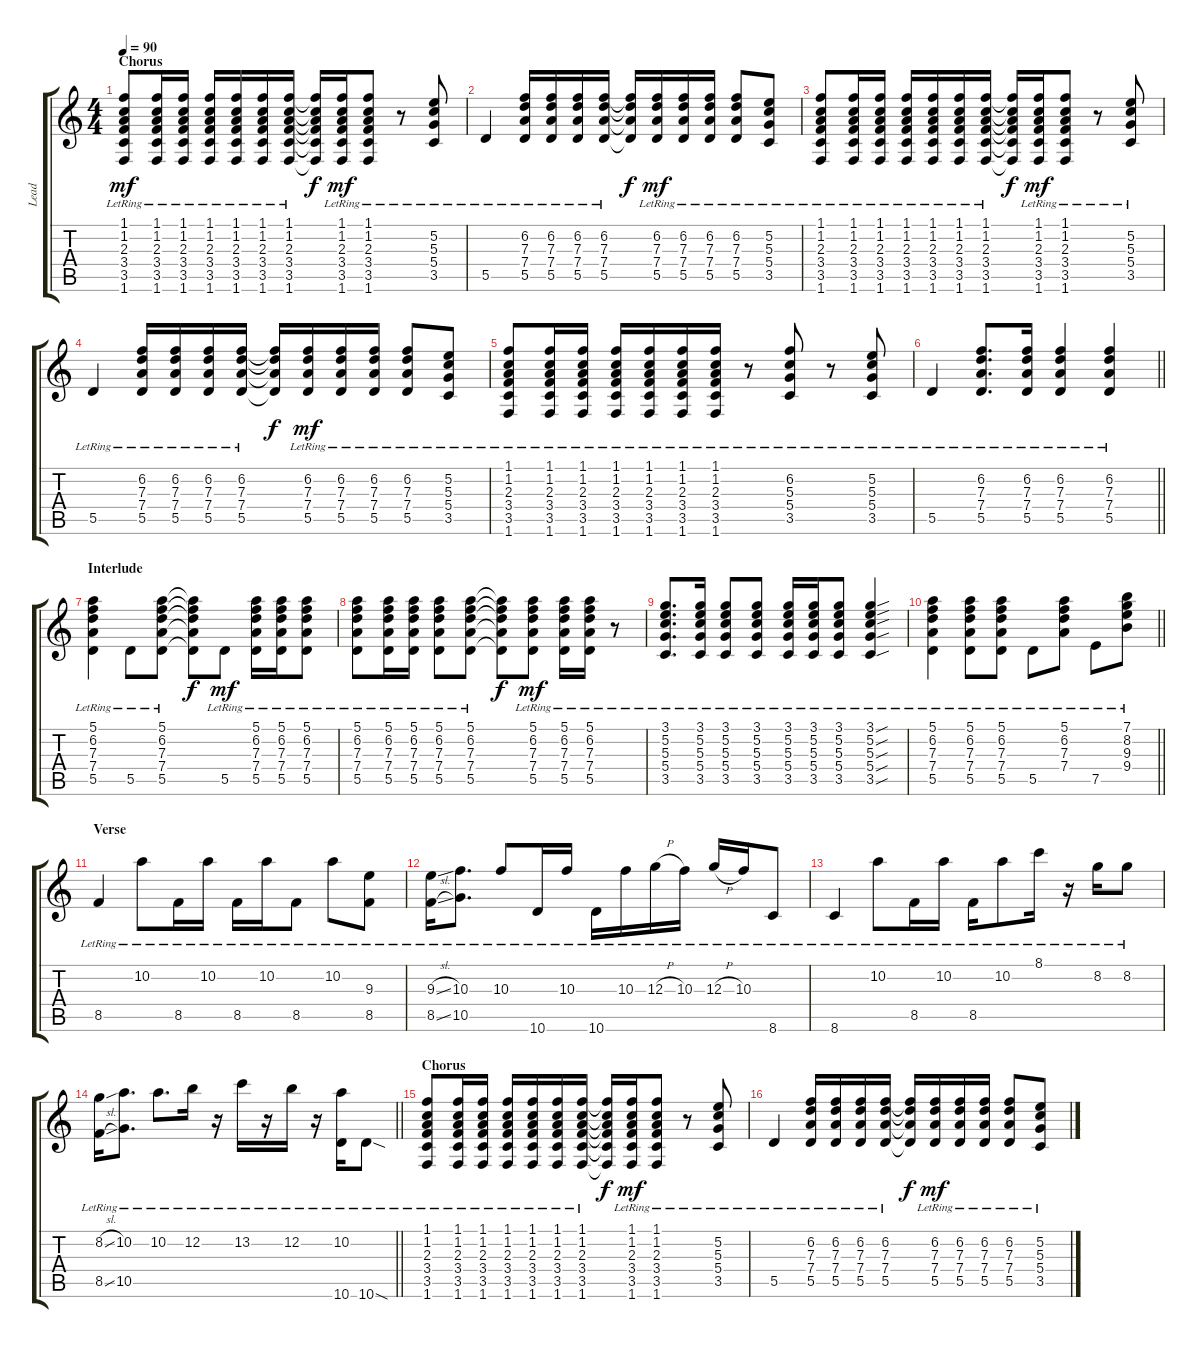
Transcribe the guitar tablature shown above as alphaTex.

\track ("Lead" "Lead") {instrument electricguitarclean}
\staff {score tabs}
\tuning (E4 B3 G3 D3 A2 E2) {hide}
\ts (4 4)
\section ("" "Chorus")
\tempo 90
\clef g2
\ks c
(1.1{lr} 1.2{lr} 2.3{lr} 3.4{lr} 3.5{lr} 1.6{lr}).8{dy mf} (1.1{lr} 1.2{lr} 2.3{lr} 3.4{lr} 3.5{lr} 1.6{lr}).16 (1.1{lr} 1.2{lr} 2.3{lr} 3.4{lr} 3.5{lr} 1.6{lr}).16 (1.1{lr} 1.2{lr} 2.3{lr} 3.4{lr} 3.5{lr} 1.6{lr}).16 (1.1{lr} 1.2{lr} 2.3{lr} 3.4{lr} 3.5{lr} 1.6{lr}).16 (1.1{lr} 1.2{lr} 2.3{lr} 3.4{lr} 3.5{lr} 1.6{lr}).16 (1.1{lr} 1.2{lr} 2.3{lr} 3.4{lr} 3.5{lr} 1.6{lr}).16 (1.1{t} 1.2{t} 2.3{t} 3.4{t} 3.5{t} 1.6{t}).16{dy f} (1.1{lr} 1.2{lr} 2.3{lr} 3.4{lr} 3.5{lr} 1.6{lr}).16{dy mf} (1.1{lr} 1.2{lr} 2.3{lr} 3.4{lr} 3.5{lr} 1.6{lr}).8 r.8 (5.2{lr} 5.3{lr} 5.4{lr} 3.5{lr}).8 |
5.5{lr}.4 (6.2{lr} 7.3{lr} 7.4{lr} 5.5{lr}).16 (6.2{lr} 7.3{lr} 7.4{lr} 5.5{lr}).16 (6.2{lr} 7.3{lr} 7.4{lr} 5.5{lr}).16 (6.2{lr} 7.3{lr} 7.4{lr} 5.5{lr}).16 (6.2{t} 7.3{t} 7.4{t} 5.5{t}).16{dy f} (6.2{lr} 7.3{lr} 7.4{lr} 5.5{lr}).16{dy mf} (6.2{lr} 7.3{lr} 7.4{lr} 5.5{lr}).16 (6.2{lr} 7.3{lr} 7.4{lr} 5.5{lr}).16 (6.2{lr} 7.3{lr} 7.4{lr} 5.5{lr}).8 (5.2{lr} 5.3{lr} 5.4{lr} 3.5{lr}).8 |
(1.1{lr} 1.2{lr} 2.3{lr} 3.4{lr} 3.5{lr} 1.6{lr}).8 (1.1{lr} 1.2{lr} 2.3{lr} 3.4{lr} 3.5{lr} 1.6{lr}).16 (1.1{lr} 1.2{lr} 2.3{lr} 3.4{lr} 3.5{lr} 1.6{lr}).16 (1.1{lr} 1.2{lr} 2.3{lr} 3.4{lr} 3.5{lr} 1.6{lr}).16 (1.1{lr} 1.2{lr} 2.3{lr} 3.4{lr} 3.5{lr} 1.6{lr}).16 (1.1{lr} 1.2{lr} 2.3{lr} 3.4{lr} 3.5{lr} 1.6{lr}).16 (1.1{lr} 1.2{lr} 2.3{lr} 3.4{lr} 3.5{lr} 1.6{lr}).16 (1.1{t} 1.2{t} 2.3{t} 3.4{t} 3.5{t} 1.6{t}).16{dy f} (1.1{lr} 1.2{lr} 2.3{lr} 3.4{lr} 3.5{lr} 1.6{lr}).16{dy mf} (1.1{lr} 1.2{lr} 2.3{lr} 3.4{lr} 3.5{lr} 1.6{lr}).8 r.8 (5.2{lr} 5.3{lr} 5.4{lr} 3.5{lr}).8 |
5.5{lr}.4 (6.2{lr} 7.3{lr} 7.4{lr} 5.5{lr}).16 (6.2{lr} 7.3{lr} 7.4{lr} 5.5{lr}).16 (6.2{lr} 7.3{lr} 7.4{lr} 5.5{lr}).16 (6.2{lr} 7.3{lr} 7.4{lr} 5.5{lr}).16 (6.2{t} 7.3{t} 7.4{t} 5.5{t}).16{dy f} (6.2{lr} 7.3{lr} 7.4{lr} 5.5{lr}).16{dy mf} (6.2{lr} 7.3{lr} 7.4{lr} 5.5{lr}).16 (6.2{lr} 7.3{lr} 7.4{lr} 5.5{lr}).16 (6.2{lr} 7.3{lr} 7.4{lr} 5.5{lr}).8 (5.2{lr} 5.3{lr} 5.4{lr} 3.5{lr}).8 |
(1.1{lr} 1.2{lr} 2.3{lr} 3.4{lr} 3.5{lr} 1.6{lr}).8 (1.1{lr} 1.2{lr} 2.3{lr} 3.4{lr} 3.5{lr} 1.6{lr}).16 (1.1{lr} 1.2{lr} 2.3{lr} 3.4{lr} 3.5{lr} 1.6{lr}).16 (1.1{lr} 1.2{lr} 2.3{lr} 3.4{lr} 3.5{lr} 1.6{lr}).16 (1.1{lr} 1.2{lr} 2.3{lr} 3.4{lr} 3.5{lr} 1.6{lr}).16 (1.1{lr} 1.2{lr} 2.3{lr} 3.4{lr} 3.5{lr} 1.6{lr}).16 (1.1{lr} 1.2{lr} 2.3{lr} 3.4{lr} 3.5{lr} 1.6{lr}).16 r.8 (6.2{lr} 5.3{lr} 5.4{lr} 3.5{lr}).8 r.8 (5.2{lr} 5.3{lr} 5.4{lr} 3.5{lr}).8 |
\barLineRight lightlight
5.5{lr}.4 (6.2{lr} 7.3{lr} 7.4{lr} 5.5{lr}).8{d} (6.2{lr} 7.3{lr} 7.4{lr} 5.5{lr}).16 (6.2{lr} 7.3{lr} 7.4{lr} 5.5{lr}).4 (6.2{lr} 7.3{lr} 7.4{lr} 5.5{lr}).4 |
\section ("" "Interlude")
(5.1{lr} 6.2{lr} 7.3{lr} 7.4{lr} 5.5{lr}).4{volume 5} 5.5{lr}.8 (5.1{lr} 6.2{lr} 7.3{lr} 7.4{lr} 5.5{lr}).8 (5.1{t} 6.2{t} 7.3{t} 7.4{t} 5.5{t}).8{dy f} 5.5{lr}.8{dy mf} (5.1{lr} 6.2{lr} 7.3{lr} 7.4{lr} 5.5{lr}).16 (5.1{lr} 6.2{lr} 7.3{lr} 7.4{lr} 5.5{lr}).16 (5.1{lr} 6.2{lr} 7.3{lr} 7.4{lr} 5.5{lr}).8 |
(5.1{lr} 6.2{lr} 7.3{lr} 7.4{lr} 5.5{lr}).8 (5.1{lr} 6.2{lr} 7.3{lr} 7.4{lr} 5.5{lr}).16 (5.1{lr} 6.2{lr} 7.3{lr} 7.4{lr} 5.5{lr}).16 (5.1{lr} 6.2{lr} 7.3{lr} 7.4{lr} 5.5{lr}).8 (5.1{lr} 6.2{lr} 7.3{lr} 7.4{lr} 5.5{lr}).8 (5.1{t} 6.2{t} 7.3{t} 7.4{t} 5.5{t}).8{dy f} (5.1{lr} 6.2{lr} 7.3{lr} 7.4{lr} 5.5{lr}).8{dy mf} (5.1{lr} 6.2{lr} 7.3{lr} 7.4{lr} 5.5{lr}).16 (5.1{lr} 6.2{lr} 7.3{lr} 7.4{lr} 5.5{lr}).16 r.8 |
(3.1{lr} 5.2{lr} 5.3{lr} 5.4{lr} 3.5{lr}).8{d} (3.1{lr} 5.2{lr} 5.3{lr} 5.4{lr} 3.5{lr}).16 (3.1{lr} 5.2{lr} 5.3{lr} 5.4{lr} 3.5{lr}).8 (3.1{lr} 5.2{lr} 5.3{lr} 5.4{lr} 3.5{lr}).8 (3.1{lr} 5.2{lr} 5.3{lr} 5.4{lr} 3.5{lr}).16 (3.1{lr} 5.2{lr} 5.3{lr} 5.4{lr} 3.5{lr}).16 (3.1{lr} 5.2{lr} 5.3{lr} 5.4{lr} 3.5{lr}).8 (3.1{sou lr} 5.2{sou lr} 5.3{sou lr} 5.4{sou lr} 3.5{sou lr}).4 |
\barLineRight lightlight
(5.1{lr} 6.2{lr} 7.3{lr} 7.4{lr} 5.5{lr}).4 (5.1{lr} 6.2{lr} 7.3{lr} 7.4{lr} 5.5{lr}).8 (5.1{lr} 6.2{lr} 7.3{lr} 7.4{lr} 5.5{lr}).8 5.5{lr}.8 (5.1{lr} 6.2{lr} 7.3{lr} 7.4{lr}).8 7.5{lr}.8 (7.1{lr} 8.2{lr} 9.3{lr} 9.4{lr}).8 |
\section ("" "Verse")
8.5{lr}.4{volume 10} 10.2{lr}.8 8.5{lr}.16 10.2{lr}.16 8.5{lr}.16 10.2{lr}.16 8.5{lr}.8 10.2{lr}.8 (9.3{lr} 8.5{lr}).8 |
(9.3{sl lr} 8.5{sl lr}).16 (10.3{lr} 10.5{lr}).8{d} 10.3{lr}.8 10.6{lr}.16 10.3{lr}.16 10.6{lr}.16 10.3{lr}.16 12.3{h lr}.16 10.3{lr}.16 12.3{h lr}.16 10.3{lr}.16 8.6{lr}.8 |
8.6{lr}.4 10.2{lr}.8 8.5{lr}.16 10.2{lr}.16 8.5{lr}.16 10.2{lr}.8 8.1{lr}.16 r.16 8.2{lr}.16 8.2{lr}.8 |
\barLineRight lightlight
(8.2{sl lr} 8.5{sl lr}).16 (10.2{lr} 10.5{lr}).8{d} 10.2{lr}.8{d} 12.2{lr}.16 r.16 13.2{lr}.16 r.16 12.2{lr}.16 r.16 (10.2{lr} 10.6{lr}).16 10.6{sod lr}.8 |
\section ("" "Chorus")
(1.1{lr} 1.2{lr} 2.3{lr} 3.4{lr} 3.5{lr} 1.6{lr}).8 (1.1{lr} 1.2{lr} 2.3{lr} 3.4{lr} 3.5{lr} 1.6{lr}).16 (1.1{lr} 1.2{lr} 2.3{lr} 3.4{lr} 3.5{lr} 1.6{lr}).16 (1.1{lr} 1.2{lr} 2.3{lr} 3.4{lr} 3.5{lr} 1.6{lr}).16 (1.1{lr} 1.2{lr} 2.3{lr} 3.4{lr} 3.5{lr} 1.6{lr}).16 (1.1{lr} 1.2{lr} 2.3{lr} 3.4{lr} 3.5{lr} 1.6{lr}).16 (1.1{lr} 1.2{lr} 2.3{lr} 3.4{lr} 3.5{lr} 1.6{lr}).16 (1.1{t} 1.2{t} 2.3{t} 3.4{t} 3.5{t} 1.6{t}).16{dy f} (1.1{lr} 1.2{lr} 2.3{lr} 3.4{lr} 3.5{lr} 1.6{lr}).16{dy mf} (1.1{lr} 1.2{lr} 2.3{lr} 3.4{lr} 3.5{lr} 1.6{lr}).8 r.8 (5.2{lr} 5.3{lr} 5.4{lr} 3.5{lr}).8 |
5.5{lr}.4 (6.2{lr} 7.3{lr} 7.4{lr} 5.5{lr}).16 (6.2{lr} 7.3{lr} 7.4{lr} 5.5{lr}).16 (6.2{lr} 7.3{lr} 7.4{lr} 5.5{lr}).16 (6.2{lr} 7.3{lr} 7.4{lr} 5.5{lr}).16 (6.2{t} 7.3{t} 7.4{t} 5.5{t}).16{dy f} (6.2{lr} 7.3{lr} 7.4{lr} 5.5{lr}).16{dy mf} (6.2{lr} 7.3{lr} 7.4{lr} 5.5{lr}).16 (6.2{lr} 7.3{lr} 7.4{lr} 5.5{lr}).16 (6.2{lr} 7.3{lr} 7.4{lr} 5.5{lr}).8 (5.2{lr} 5.3{lr} 5.4{lr} 3.5{lr}).8
